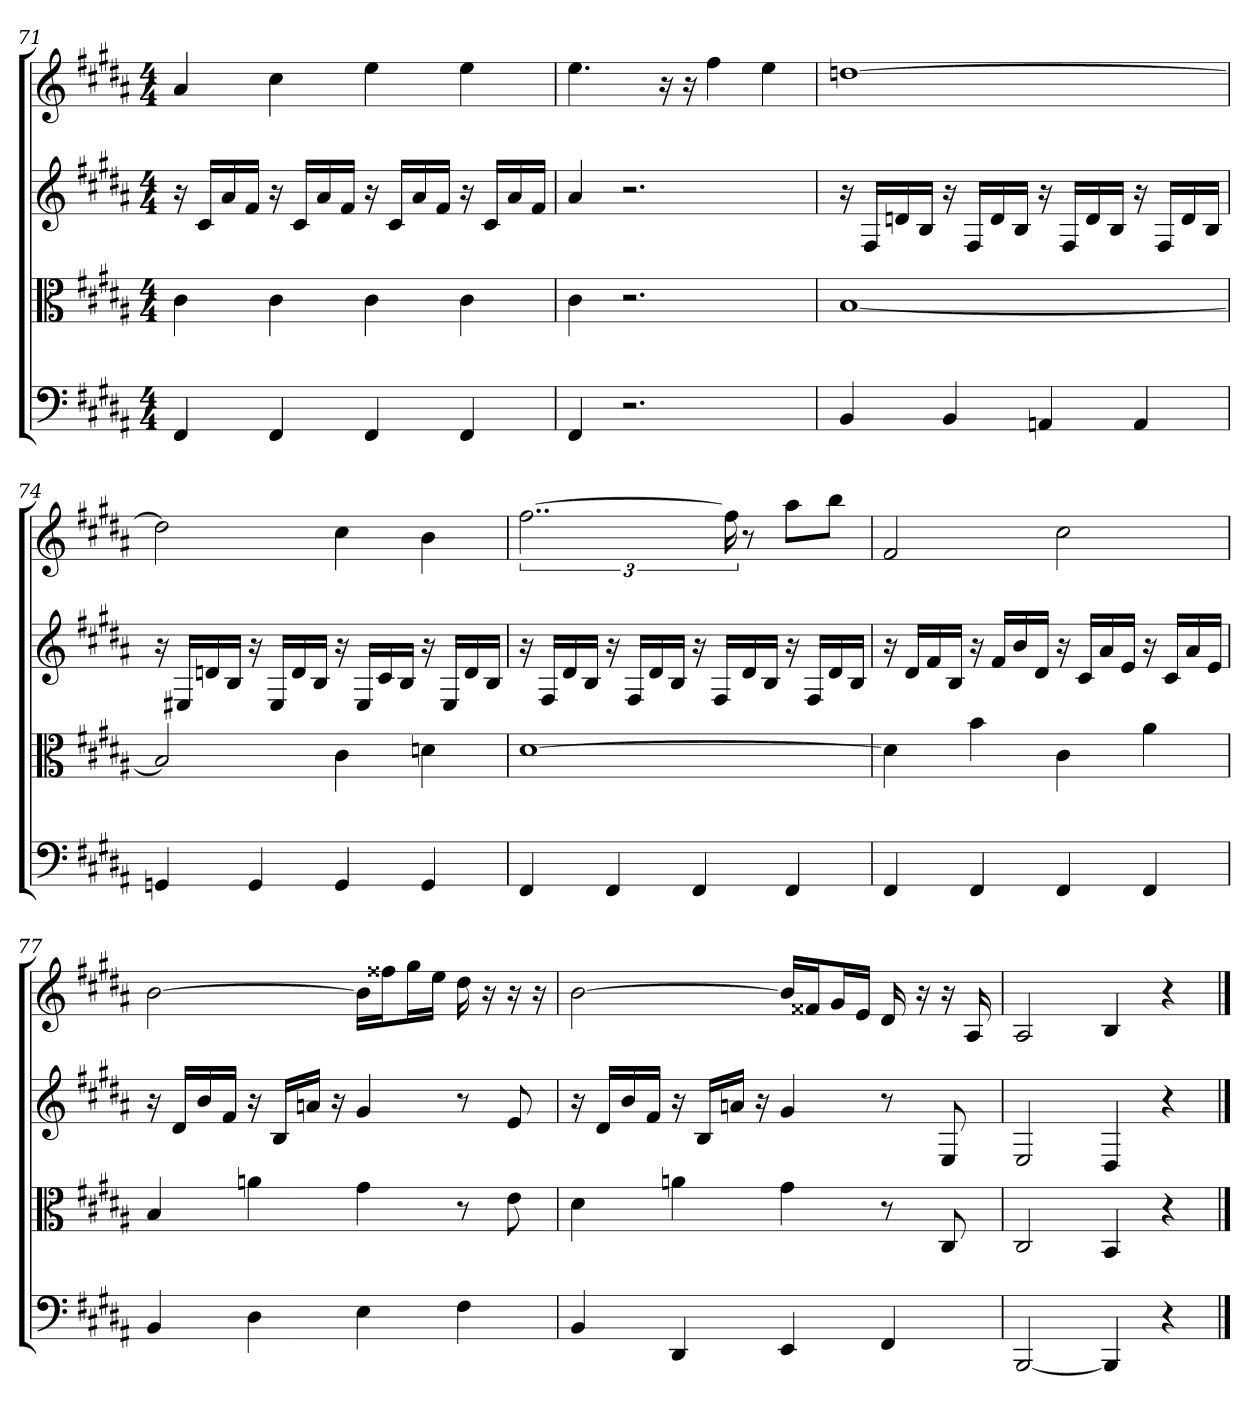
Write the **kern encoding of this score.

**kern	**kern	**kern	**kern
*part4	*part3	*part2	*part1
*staff4	*staff3	*staff2	*staff1
*clefF4	*clefC3	*clefG2	*clefG2
*k[f#c#g#d#a#]	*k[f#c#g#d#a#]	*k[f#c#g#d#a#]	*k[f#c#g#d#a#]
*B:	*B:	*B:	*B:
*M4/4	*M4/4	*M4/4	*M4/4
=71	=71	=71	=71
4FF#	4c#	16r	4a#
.	.	16c#/LL	.
.	.	16a#/	.
.	.	16f#/JJ	.
4FF#	4c#	16r	4cc#
.	.	16c#/LL	.
.	.	16a#/	.
.	.	16f#/JJ	.
4FF#	4c#	16r	4ee
.	.	16c#/LL	.
.	.	16a#/	.
.	.	16f#/JJ	.
4FF#	4c#	16r	4ee
.	.	16c#/LL	.
.	.	16a#/	.
.	.	16f#/JJ	.
=72	=72	=72	=72
4FF#	4c#	4a#	4.ee
2.r	2.r	2.r	.
.	.	.	16r
.	.	.	16r
.	.	.	4ff#
.	.	.	4ee
=73	=73	=73	=73
4BB	[1B	16r	[1ddn
.	.	16F#/LL	.
.	.	16dn/	.
.	.	16B/JJ	.
4BB	.	16r	.
.	.	16F#/LL	.
.	.	16d/	.
.	.	16B/JJ	.
4AAn	.	16r	.
.	.	16F#/LL	.
.	.	16d/	.
.	.	16B/JJ	.
4AA	.	16r	.
.	.	16F#/LL	.
.	.	16d/	.
.	.	16B/JJ	.
=74	=74	=74	=74
4GGn	2B]	16r	2dd]
.	.	16E#X/LL	.
.	.	16dn/	.
.	.	16B/JJ	.
4GG	.	16r	.
.	.	16E#/LL	.
.	.	16d/	.
.	.	16B/JJ	.
4GG	4c#	16r	4cc#
.	.	16E#/LL	.
.	.	16c#/	.
.	.	16B/JJ	.
4GG	4dn	16r	4b
.	.	16E#/LL	.
.	.	16d/	.
.	.	16B/JJ	.
=75	=75	=75	=75
4FF#	[1d#	16r	[3..ff#
.	.	16F#/LL	.
.	.	16d#/	.
.	.	16B/JJ	.
4FF#	.	16r	.
.	.	16F#/LL	.
.	.	16d#/	.
.	.	16B/JJ	.
4FF#	.	16r	.
.	.	16F#/LL	.
.	.	.	24ff#]
.	.	16d#/	8r
.	.	16B/JJ	.
4FF#	.	16r	8aa#\L
.	.	16F#/LL	.
.	.	16d#/	8bb\J
.	.	16B/JJ	.
=76	=76	=76	=76
4FF#	4d#]	16r	2f#
.	.	16d#/LL	.
.	.	16f#/	.
.	.	16B/JJ	.
4FF#	4b	16r	.
.	.	16f#/LL	.
.	.	16b/	.
.	.	16d#/JJ	.
4FF#	4c#	16r	2cc#
.	.	16c#/LL	.
.	.	16a#/	.
.	.	16e/JJ	.
4FF#	4a#	16r	.
.	.	16c#/LL	.
.	.	16a#/	.
.	.	16e/JJ	.
=77	=77	=77	=77
4BB	4B	16r	[2b
.	.	16d#/LL	.
.	.	16b/	.
.	.	16f#/JJ	.
4D#	4an	16r	.
.	.	16B/LL	.
.	.	16an/JJ	.
.	.	16r	.
4E	4g#	4g#	16b\LL]
.	.	.	16ff##X\J
.	.	.	16gg#\L
.	.	.	16ee\JJ
4F#	8r	8r	16dd#
.	.	.	16r
.	8e	8e	16r
.	.	.	16r
=78	=78	=78	=78
4BB	4d#	16r	[2b
.	.	16d#/LL	.
.	.	16b/	.
.	.	16f#/JJ	.
4DD#	4an	16r	.
.	.	16B/LL	.
.	.	16an/JJ	.
.	.	16r	.
4EE	4g#	4g#	16b/LL]
.	.	.	16f##X/J
.	.	.	16g#/L
.	.	.	16e/JJ
4FF#	8r	8r	16d#
.	.	.	16r
.	8C#	8E	16r
.	.	.	16A#
=79	=79	=79	=79
[2BBB	2C#	2E	2A#
4BBB]	4BB	4D#	4B
4r	4r	4r	4r
==	==	==	==
*-	*-	*-	*-
